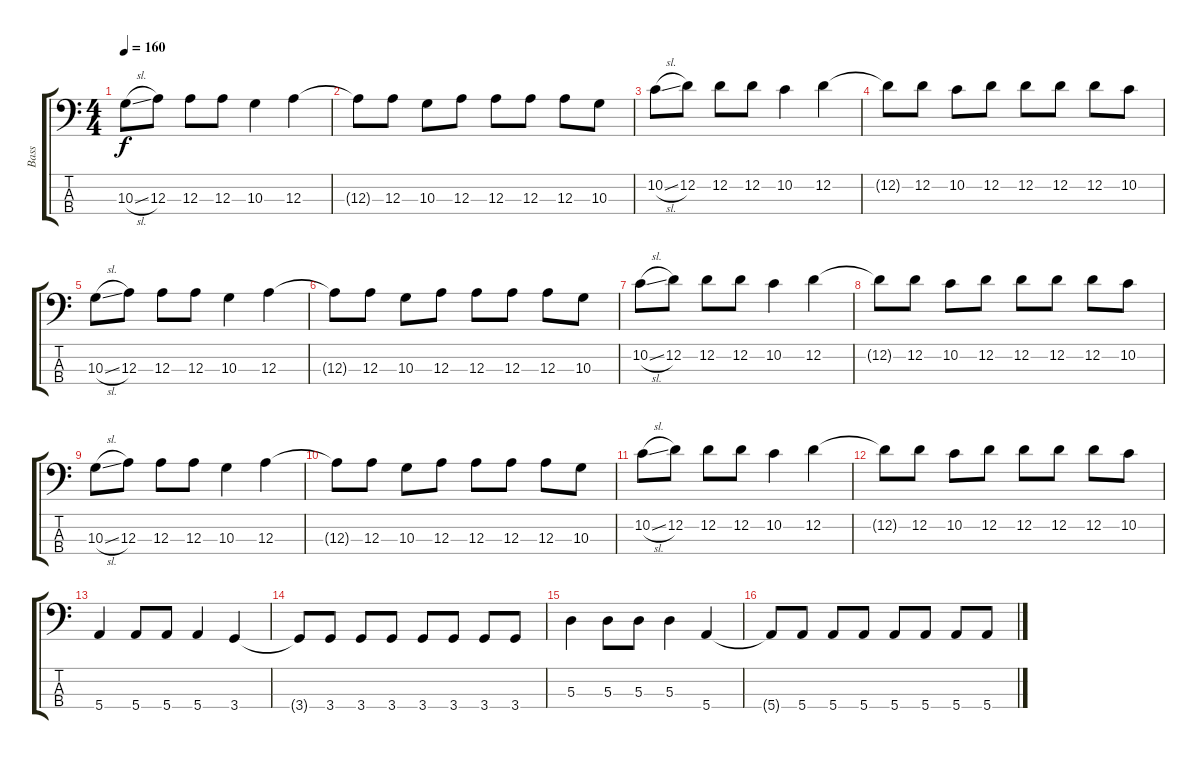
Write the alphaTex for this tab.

\track ("Bass" "Bass") {instrument electricbassfinger}
\staff {score tabs}
\tuning (G2 D2 A1 E1) {hide}
\ts (4 4)
\tempo 160
\clef f4
\ks c
10.3{sl}.8{dy f} 12.3.8 12.3.8 12.3.8 10.3.4 12.3.4 |
12.3{t}.8 12.3.8 10.3.8 12.3.8 12.3.8 12.3.8 12.3.8 10.3.8 |
10.2{sl}.8 12.2.8 12.2.8 12.2.8 10.2.4 12.2.4 |
12.2{t}.8 12.2.8 10.2.8 12.2.8 12.2.8 12.2.8 12.2.8 10.2.8 |
10.3{sl}.8 12.3.8 12.3.8 12.3.8 10.3.4 12.3.4 |
12.3{t}.8 12.3.8 10.3.8 12.3.8 12.3.8 12.3.8 12.3.8 10.3.8 |
10.2{sl}.8 12.2.8 12.2.8 12.2.8 10.2.4 12.2.4 |
12.2{t}.8 12.2.8 10.2.8 12.2.8 12.2.8 12.2.8 12.2.8 10.2.8 |
10.3{sl}.8 12.3.8 12.3.8 12.3.8 10.3.4 12.3.4 |
12.3{t}.8 12.3.8 10.3.8 12.3.8 12.3.8 12.3.8 12.3.8 10.3.8 |
10.2{sl}.8 12.2.8 12.2.8 12.2.8 10.2.4 12.2.4 |
12.2{t}.8 12.2.8 10.2.8 12.2.8 12.2.8 12.2.8 12.2.8 10.2.8 |
5.4.4 5.4.8 5.4.8 5.4.4 3.4.4 |
3.4{t}.8 3.4.8 3.4.8 3.4.8 3.4.8 3.4.8 3.4.8 3.4.8 |
5.3.4 5.3.8 5.3.8 5.3.4 5.4.4 |
5.4{t}.8 5.4.8 5.4.8 5.4.8 5.4.8 5.4.8 5.4.8 5.4.8
